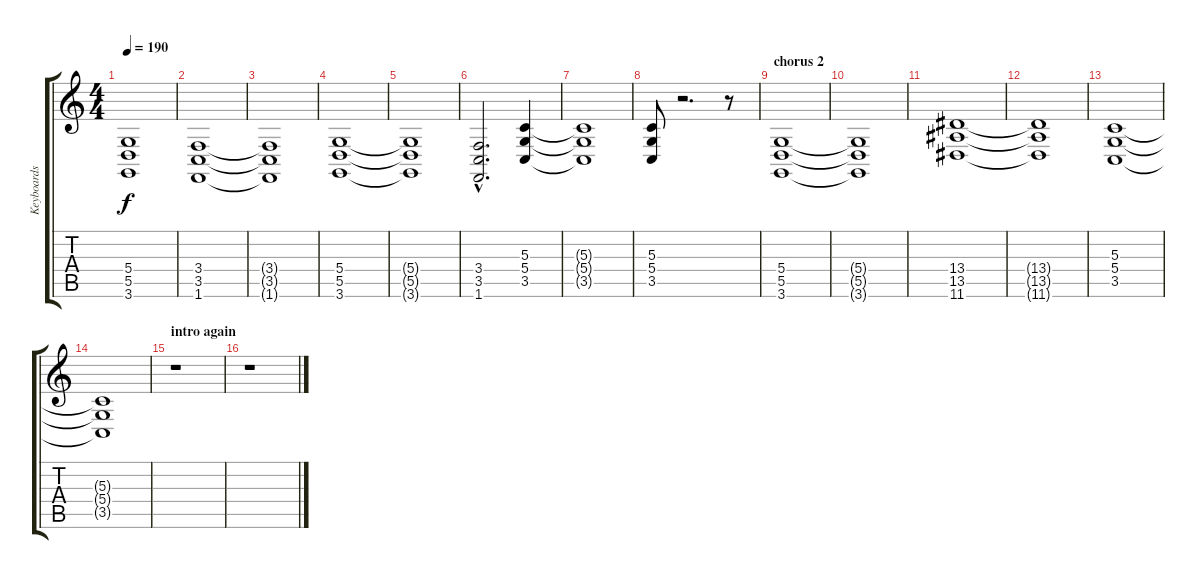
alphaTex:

\track ("Keyboards and Synths (Lord)" "Keyboards ") {instrument drawbarorgan}
\staff {score tabs}
\tuning (E4 B3 G3 D3 A2 E2) {hide}
\ts (4 4)
\tempo 190
\clef g2
\ks c
(5.4{t} 5.5{t} 3.6{t}).1{dy f} |
(3.4 3.5 1.6).1 |
(3.4{t} 3.5{t} 1.6{t}).1 |
(5.4 5.5 3.6).1 |
(5.4{t} 5.5{t} 3.6{t}).1 |
(3.4{hac} 3.5{hac} 1.6{hac}).2{d} (5.3 5.4 3.5).4 |
(5.3{t} 5.4{t} 3.5{t}).1 |
(5.3 5.4 3.5).8 r.2{d} r.8 |
\section ("" "chorus 2")
(5.4 5.5 3.6).1 |
(5.4{t} 5.5{t} 3.6{t}).1 |
(13.4 13.5 11.6).1 |
(13.4{t} 13.5{t} 11.6{t}).1 |
(5.3 5.4 3.5).1 |
(5.3{t} 5.4{t} 3.5{t}).1 |
\section ("" "intro again")
r.1 |
r.1
